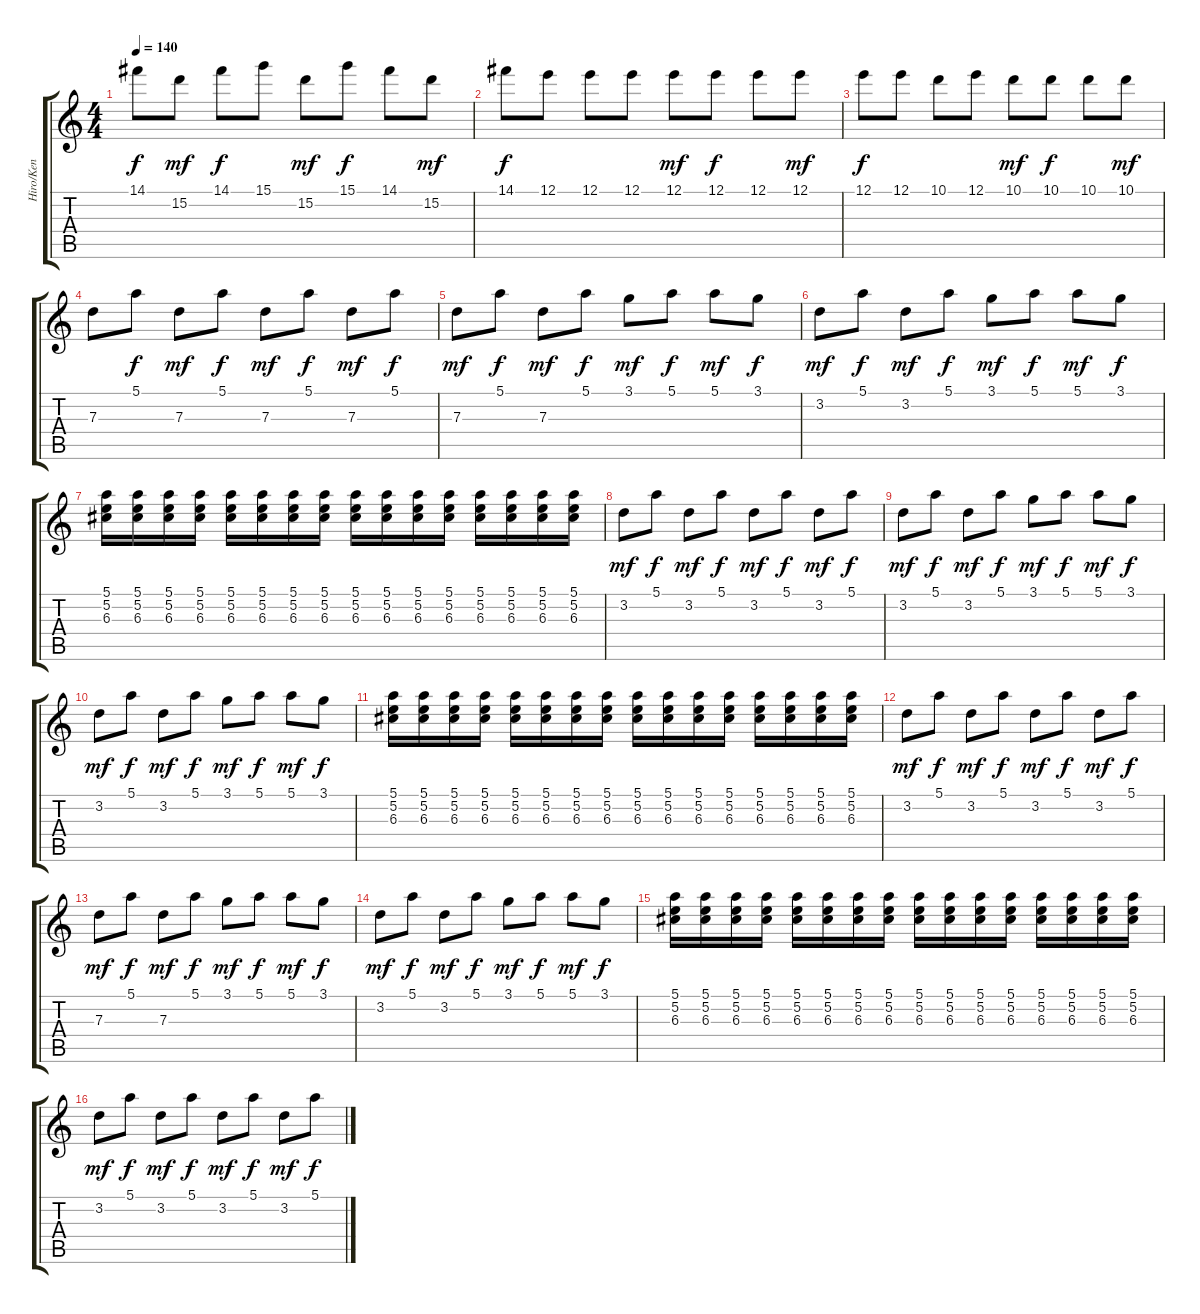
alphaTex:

\track ("Hiro/Ken" "Hiro/Ken") {instrument distortionguitar}
\staff {score tabs}
\tuning (E4 B3 G3 D3 A2 E2) {hide}
\ts (4 4)
\tempo 140
\clef g2
\ks c
14.1.8{dy f} 15.2.8{dy mf} 14.1.8{dy f} 15.1.8 15.2.8{dy mf} 15.1.8{dy f} 14.1.8 15.2.8{dy mf} |
14.1.8{dy f} 12.1.8 12.1.8 12.1.8 12.1.8{dy mf} 12.1.8{dy f} 12.1.8 12.1.8{dy mf} |
12.1.8{dy f} 12.1.8 10.1.8 12.1.8 10.1.8{dy mf} 10.1.8{dy f} 10.1.8 10.1.8{dy mf} |
7.3.8{volume 10} 5.1.8{dy f} 7.3.8{dy mf} 5.1.8{dy f} 7.3.8{dy mf} 5.1.8{dy f} 7.3.8{dy mf} 5.1.8{dy f} |
7.3.8{dy mf} 5.1.8{dy f} 7.3.8{dy mf} 5.1.8{dy f} 3.1.8{dy mf} 5.1.8{dy f} 5.1.8{dy mf} 3.1.8{dy f} |
3.2.8{dy mf} 5.1.8{dy f} 3.2.8{dy mf} 5.1.8{dy f} 3.1.8{dy mf} 5.1.8{dy f} 5.1.8{dy mf} 3.1.8{dy f} |
(5.1 5.2 6.3).16 (5.1 5.2 6.3).16 (5.1 5.2 6.3).16 (5.1 5.2 6.3).16 (5.1 5.2 6.3).16 (5.1 5.2 6.3).16 (5.1 5.2 6.3).16 (5.1 5.2 6.3).16 (5.1 5.2 6.3).16 (5.1 5.2 6.3).16 (5.1 5.2 6.3).16 (5.1 5.2 6.3).16 (5.1 5.2 6.3).16 (5.1 5.2 6.3).16 (5.1 5.2 6.3).16 (5.1 5.2 6.3).16 |
3.2.8{dy mf} 5.1.8{dy f} 3.2.8{dy mf} 5.1.8{dy f} 3.2.8{dy mf} 5.1.8{dy f} 3.2.8{dy mf} 5.1.8{dy f} |
3.2.8{dy mf} 5.1.8{dy f} 3.2.8{dy mf} 5.1.8{dy f} 3.1.8{dy mf} 5.1.8{dy f} 5.1.8{dy mf} 3.1.8{dy f} |
3.2.8{dy mf} 5.1.8{dy f} 3.2.8{dy mf} 5.1.8{dy f} 3.1.8{dy mf} 5.1.8{dy f} 5.1.8{dy mf} 3.1.8{dy f} |
(5.1 5.2 6.3).16 (5.1 5.2 6.3).16 (5.1 5.2 6.3).16 (5.1 5.2 6.3).16 (5.1 5.2 6.3).16 (5.1 5.2 6.3).16 (5.1 5.2 6.3).16 (5.1 5.2 6.3).16 (5.1 5.2 6.3).16 (5.1 5.2 6.3).16 (5.1 5.2 6.3).16 (5.1 5.2 6.3).16 (5.1 5.2 6.3).16 (5.1 5.2 6.3).16 (5.1 5.2 6.3).16 (5.1 5.2 6.3).16 |
3.2.8{dy mf} 5.1.8{dy f} 3.2.8{dy mf} 5.1.8{dy f} 3.2.8{dy mf} 5.1.8{dy f} 3.2.8{dy mf} 5.1.8{dy f} |
7.3.8{dy mf} 5.1.8{dy f} 7.3.8{dy mf} 5.1.8{dy f} 3.1.8{dy mf} 5.1.8{dy f} 5.1.8{dy mf} 3.1.8{dy f} |
3.2.8{dy mf} 5.1.8{dy f} 3.2.8{dy mf} 5.1.8{dy f} 3.1.8{dy mf} 5.1.8{dy f} 5.1.8{dy mf} 3.1.8{dy f} |
(5.1 5.2 6.3).16 (5.1 5.2 6.3).16 (5.1 5.2 6.3).16 (5.1 5.2 6.3).16 (5.1 5.2 6.3).16 (5.1 5.2 6.3).16 (5.1 5.2 6.3).16 (5.1 5.2 6.3).16 (5.1 5.2 6.3).16 (5.1 5.2 6.3).16 (5.1 5.2 6.3).16 (5.1 5.2 6.3).16 (5.1 5.2 6.3).16 (5.1 5.2 6.3).16 (5.1 5.2 6.3).16 (5.1 5.2 6.3).16 |
3.2.8{dy mf} 5.1.8{dy f} 3.2.8{dy mf} 5.1.8{dy f} 3.2.8{dy mf} 5.1.8{dy f} 3.2.8{dy mf} 5.1.8{dy f}
